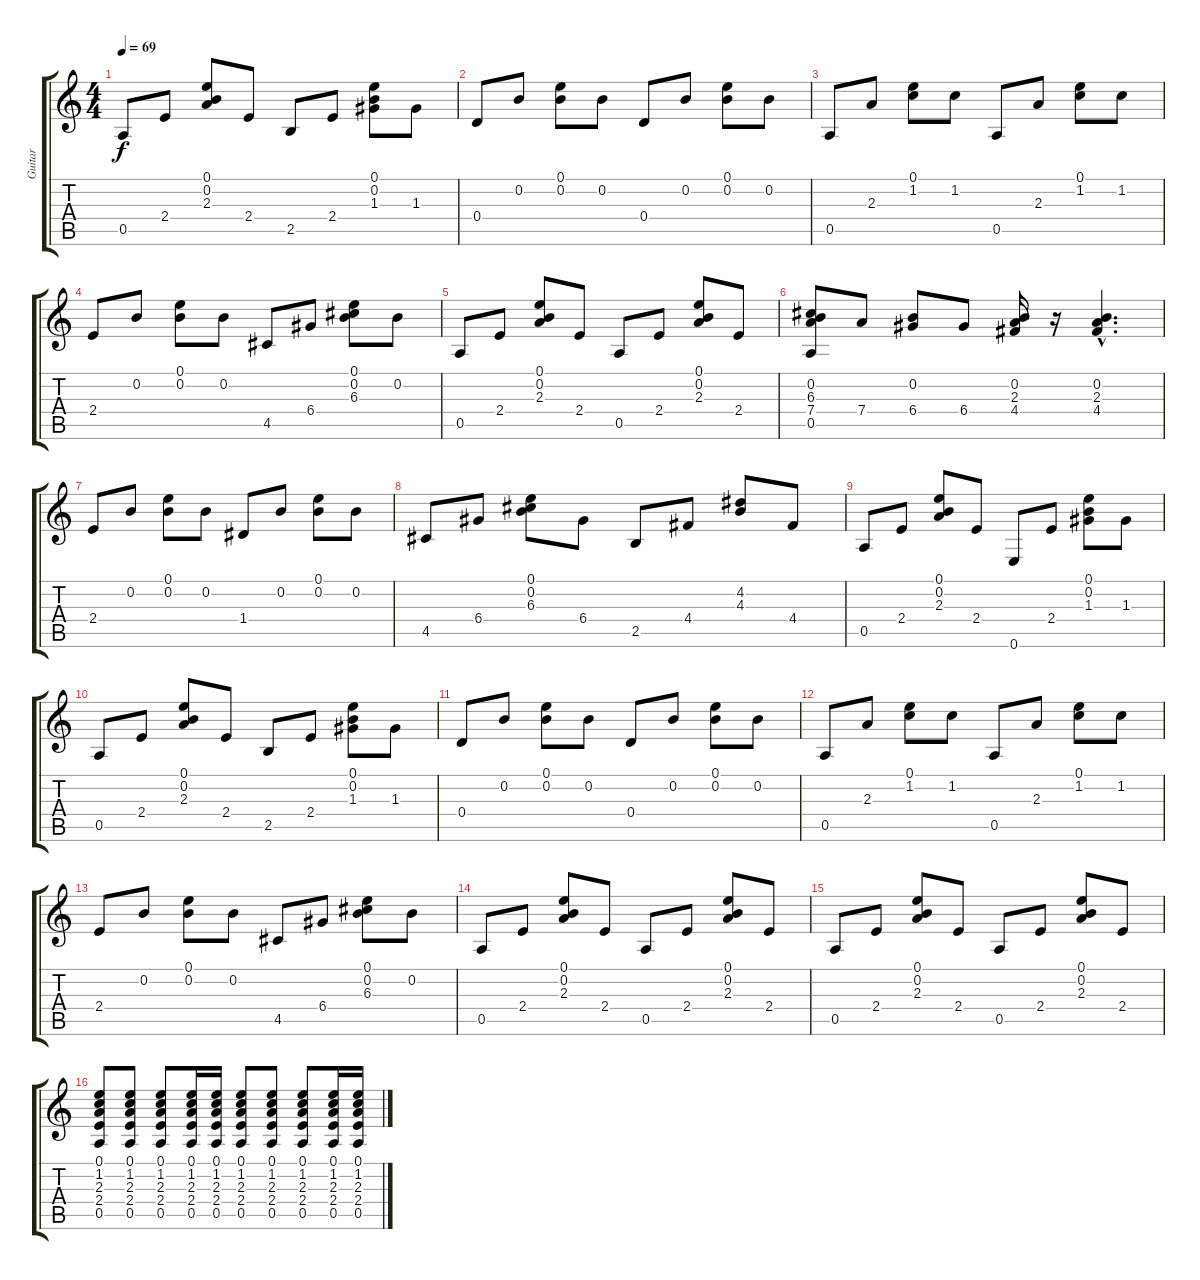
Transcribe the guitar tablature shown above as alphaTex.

\track ("Guitar" "Guitar") {instrument acousticguitarsteel}
\staff {score tabs}
\tuning (E4 B3 G3 D3 A2 E2) {hide}
\ts (4 4)
\tempo 69
\clef g2
\ks c
0.5.8{dy f} 2.4.8 (0.1 0.2 2.3).8 2.4.8 2.5.8 2.4.8 (0.1 0.2 1.3).8 1.3.8 |
0.4.8 0.2.8 (0.1 0.2).8 0.2.8 0.4.8 0.2.8 (0.1 0.2).8 0.2.8 |
0.5.8 2.3.8 (0.1 1.2).8 1.2.8 0.5.8 2.3.8 (0.1 1.2).8 1.2.8 |
2.4.8 0.2.8 (0.1 0.2).8 0.2.8 4.5.8 6.4.8 (0.1 0.2 6.3).8 0.2.8 |
0.5.8 2.4.8 (0.1 0.2 2.3).8 2.4.8 0.5.8 2.4.8 (0.1 0.2 2.3).8 2.4.8 |
(0.2 6.3 7.4 0.5).8 7.4.8 (0.2 6.4).8 6.4.8 (0.2 2.3 4.4).16 r.16 (0.2{hac} 2.3{hac} 4.4{hac}).4{d} |
2.4.8 0.2.8 (0.1 0.2).8 0.2.8 1.4.8 0.2.8 (0.1 0.2).8 0.2.8 |
4.5.8 6.4.8 (0.1 0.2 6.3).8 6.4.8 2.5.8 4.4.8 (4.2 4.3).8 4.4.8 |
0.5.8 2.4.8 (0.1 0.2 2.3).8 2.4.8 0.6.8 2.4.8 (0.1 0.2 1.3).8 1.3.8 |
0.5.8 2.4.8 (0.1 0.2 2.3).8 2.4.8 2.5.8 2.4.8 (0.1 0.2 1.3).8 1.3.8 |
0.4.8 0.2.8 (0.1 0.2).8 0.2.8 0.4.8 0.2.8 (0.1 0.2).8 0.2.8 |
0.5.8 2.3.8 (0.1 1.2).8 1.2.8 0.5.8 2.3.8 (0.1 1.2).8 1.2.8 |
2.4.8 0.2.8 (0.1 0.2).8 0.2.8 4.5.8 6.4.8 (0.1 0.2 6.3).8 0.2.8 |
0.5.8 2.4.8 (0.1 0.2 2.3).8 2.4.8 0.5.8 2.4.8 (0.1 0.2 2.3).8 2.4.8 |
0.5.8 2.4.8 (0.1 0.2 2.3).8 2.4.8 0.5.8 2.4.8 (0.1 0.2 2.3).8 2.4.8 |
(0.1 1.2 2.3 2.4 0.5).8 (0.1 1.2 2.3 2.4 0.5).8 (0.1 1.2 2.3 2.4 0.5).8 (0.1 1.2 2.3 2.4 0.5).16 (0.1 1.2 2.3 2.4 0.5).16 (0.1 1.2 2.3 2.4 0.5).8 (0.1 1.2 2.3 2.4 0.5).8 (0.1 1.2 2.3 2.4 0.5).8 (0.1 1.2 2.3 2.4 0.5).16 (0.1 1.2 2.3 2.4 0.5).16
